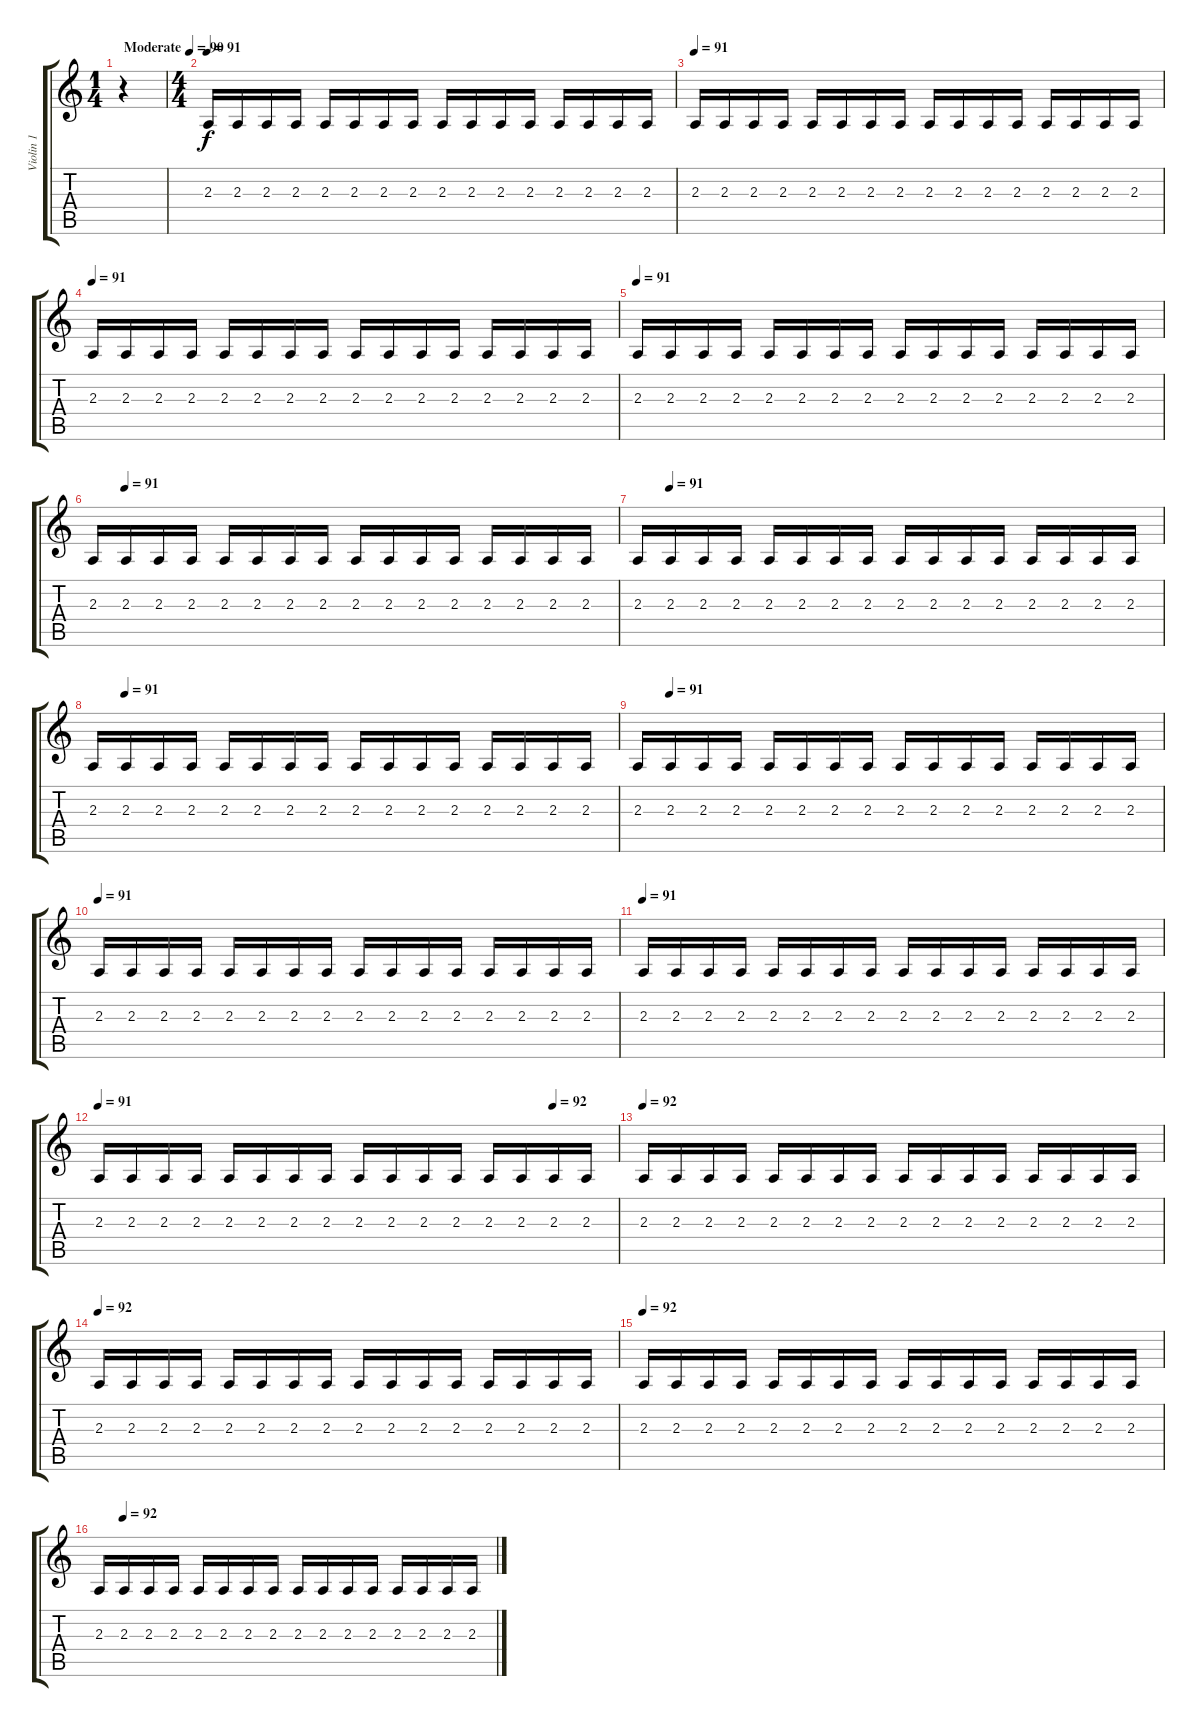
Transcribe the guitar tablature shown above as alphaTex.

\track ("Violin 1" "Violin 1") {instrument stringensemble1}
\staff {score tabs}
\tuning (E4 B3 G3 D3 A2 E2) {hide}
\ts (1 4)
\tempo (90 "Moderate")
\clef g2
\ks c
r.4{dy f instrument stringensemble1} |
\ts (4 4)
\tempo 91
2.3.16 2.3.16 2.3.16 2.3.16 2.3.16 2.3.16 2.3.16 2.3.16 2.3.16 2.3.16 2.3.16 2.3.16 2.3.16 2.3.16 2.3.16 2.3.16 |
\tempo 91
2.3.16 2.3.16 2.3.16 2.3.16 2.3.16 2.3.16 2.3.16 2.3.16 2.3.16 2.3.16 2.3.16 2.3.16 2.3.16 2.3.16 2.3.16 2.3.16 |
\tempo 91
2.3.16 2.3.16 2.3.16 2.3.16 2.3.16 2.3.16 2.3.16 2.3.16 2.3.16 2.3.16 2.3.16 2.3.16 2.3.16 2.3.16 2.3.16 2.3.16 |
\tempo 91
2.3.16 2.3.16 2.3.16 2.3.16 2.3.16 2.3.16 2.3.16 2.3.16 2.3.16 2.3.16 2.3.16 2.3.16 2.3.16 2.3.16 2.3.16 2.3.16 |
\tempo (91 0.0625)
2.3.16 2.3.16 2.3.16 2.3.16 2.3.16 2.3.16 2.3.16 2.3.16 2.3.16 2.3.16 2.3.16 2.3.16 2.3.16 2.3.16 2.3.16 2.3.16 |
\tempo (91 0.0625)
2.3.16 2.3.16 2.3.16 2.3.16 2.3.16 2.3.16 2.3.16 2.3.16 2.3.16 2.3.16 2.3.16 2.3.16 2.3.16 2.3.16 2.3.16 2.3.16 |
\tempo (91 0.0625)
2.3.16 2.3.16 2.3.16 2.3.16 2.3.16 2.3.16 2.3.16 2.3.16 2.3.16 2.3.16 2.3.16 2.3.16 2.3.16 2.3.16 2.3.16 2.3.16 |
\tempo (91 0.0625)
2.3.16 2.3.16 2.3.16 2.3.16 2.3.16 2.3.16 2.3.16 2.3.16 2.3.16 2.3.16 2.3.16 2.3.16 2.3.16 2.3.16 2.3.16 2.3.16 |
\tempo 91
2.3.16 2.3.16 2.3.16 2.3.16 2.3.16 2.3.16 2.3.16 2.3.16 2.3.16 2.3.16 2.3.16 2.3.16 2.3.16 2.3.16 2.3.16 2.3.16 |
\tempo 91
2.3.16 2.3.16 2.3.16 2.3.16 2.3.16 2.3.16 2.3.16 2.3.16 2.3.16 2.3.16 2.3.16 2.3.16 2.3.16 2.3.16 2.3.16 2.3.16 |
\tempo 91
\tempo (92 0.875)
2.3.16 2.3.16 2.3.16 2.3.16 2.3.16 2.3.16 2.3.16 2.3.16 2.3.16 2.3.16 2.3.16 2.3.16 2.3.16 2.3.16 2.3.16 2.3.16 |
\tempo 92
2.3.16 2.3.16 2.3.16 2.3.16 2.3.16 2.3.16 2.3.16 2.3.16 2.3.16 2.3.16 2.3.16 2.3.16 2.3.16 2.3.16 2.3.16 2.3.16 |
\tempo 92
2.3.16 2.3.16 2.3.16 2.3.16 2.3.16 2.3.16 2.3.16 2.3.16 2.3.16 2.3.16 2.3.16 2.3.16 2.3.16 2.3.16 2.3.16 2.3.16 |
\tempo 92
2.3.16 2.3.16 2.3.16 2.3.16 2.3.16 2.3.16 2.3.16 2.3.16 2.3.16 2.3.16 2.3.16 2.3.16 2.3.16 2.3.16 2.3.16 2.3.16 |
\tempo (92 0.0625)
2.3.16 2.3.16 2.3.16 2.3.16 2.3.16 2.3.16 2.3.16 2.3.16 2.3.16 2.3.16 2.3.16 2.3.16 2.3.16 2.3.16 2.3.16 2.3.16
